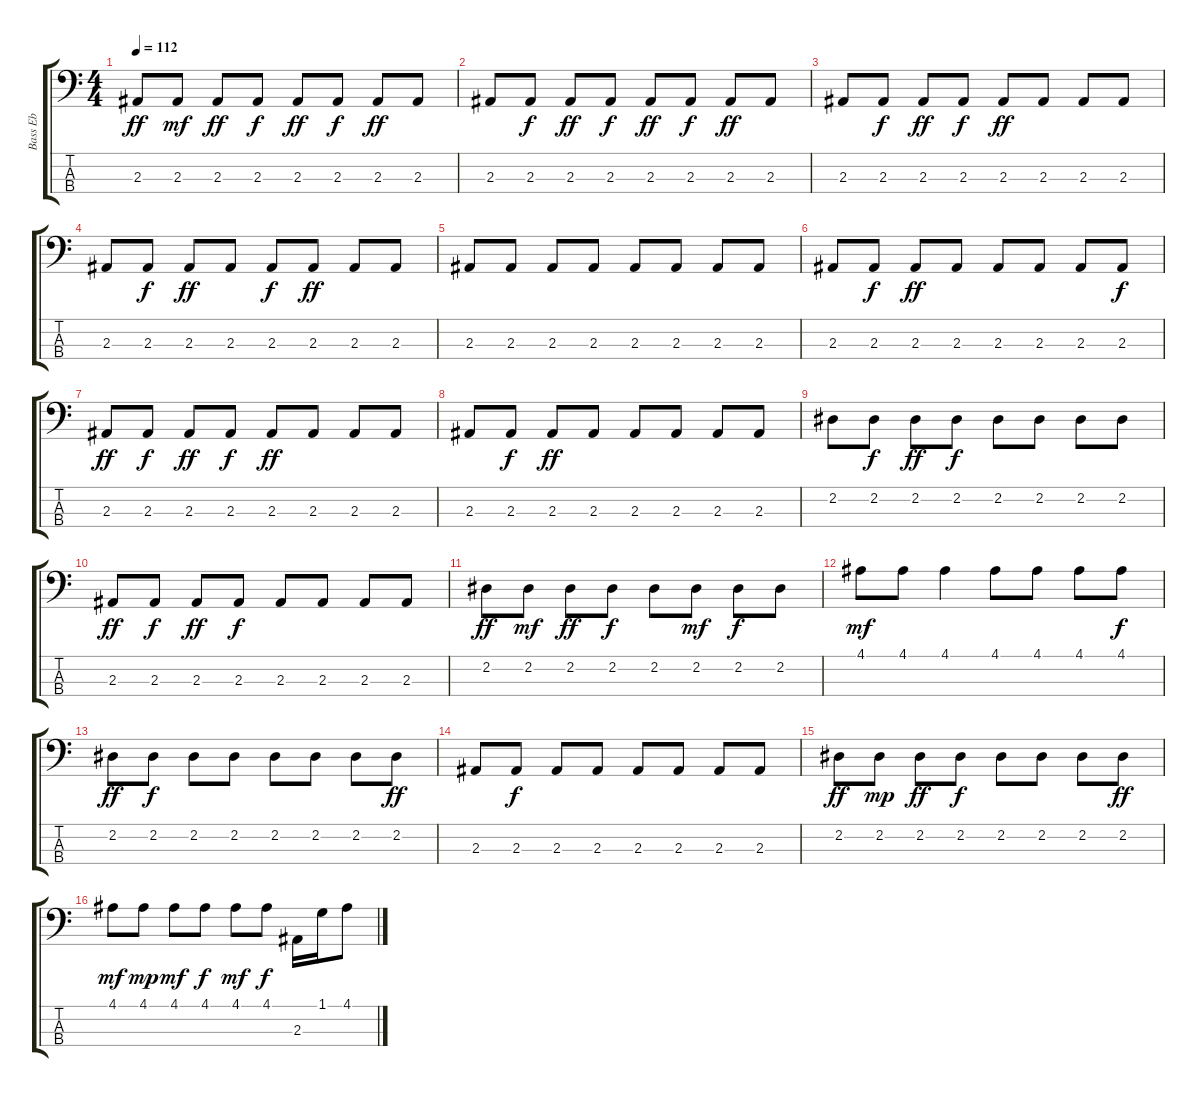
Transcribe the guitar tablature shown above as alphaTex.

\track ("Bass Eb" "Bass Eb") {instrument fretlessbass}
\staff {score tabs}
\tuning (Gb2 Db2 Ab1 Eb1) {hide}
\ts (4 4)
\tempo 112
\clef f4
\ks c
2.3.8{dy ff} 2.3.8{dy mf} 2.3.8{dy ff} 2.3.8{dy f} 2.3.8{dy ff} 2.3.8{dy f} 2.3.8{dy ff} 2.3.8 |
2.3.8 2.3.8{dy f} 2.3.8{dy ff} 2.3.8{dy f} 2.3.8{dy ff} 2.3.8{dy f} 2.3.8{dy ff} 2.3.8 |
2.3.8 2.3.8{dy f} 2.3.8{dy ff} 2.3.8{dy f} 2.3.8{dy ff} 2.3.8 2.3.8 2.3.8 |
2.3.8 2.3.8{dy f} 2.3.8{dy ff} 2.3.8 2.3.8{dy f} 2.3.8{dy ff} 2.3.8 2.3.8 |
2.3.8 2.3.8 2.3.8 2.3.8 2.3.8 2.3.8 2.3.8 2.3.8 |
2.3.8 2.3.8{dy f} 2.3.8{dy ff} 2.3.8 2.3.8 2.3.8 2.3.8 2.3.8{dy f} |
2.3.8{dy ff} 2.3.8{dy f} 2.3.8{dy ff} 2.3.8{dy f} 2.3.8{dy ff} 2.3.8 2.3.8 2.3.8 |
2.3.8 2.3.8{dy f} 2.3.8{dy ff} 2.3.8 2.3.8 2.3.8 2.3.8 2.3.8 |
2.2.8 2.2.8{dy f} 2.2.8{dy ff} 2.2.8{dy f} 2.2.8 2.2.8 2.2.8 2.2.8 |
2.3.8{dy ff} 2.3.8{dy f} 2.3.8{dy ff} 2.3.8{dy f} 2.3.8 2.3.8 2.3.8 2.3.8 |
2.2.8{dy ff} 2.2.8{dy mf} 2.2.8{dy ff} 2.2.8{dy f} 2.2.8 2.2.8{dy mf} 2.2.8{dy f} 2.2.8 |
4.1.8{dy mf} 4.1.8 4.1.4 4.1.8 4.1.8 4.1.8 4.1.8{dy f} |
2.2.8{dy ff} 2.2.8{dy f} 2.2.8 2.2.8 2.2.8 2.2.8 2.2.8 2.2.8{dy ff} |
2.3.8 2.3.8{dy f} 2.3.8 2.3.8 2.3.8 2.3.8 2.3.8 2.3.8 |
2.2.8{dy ff} 2.2.8{dy mp} 2.2.8{dy ff} 2.2.8{dy f} 2.2.8 2.2.8 2.2.8 2.2.8{dy ff} |
4.1.8{dy mf} 4.1.8{dy mp} 4.1.8{dy mf} 4.1.8{dy f} 4.1.8{dy mf} 4.1.8{dy f} 2.3.16 1.1.16 4.1.8
